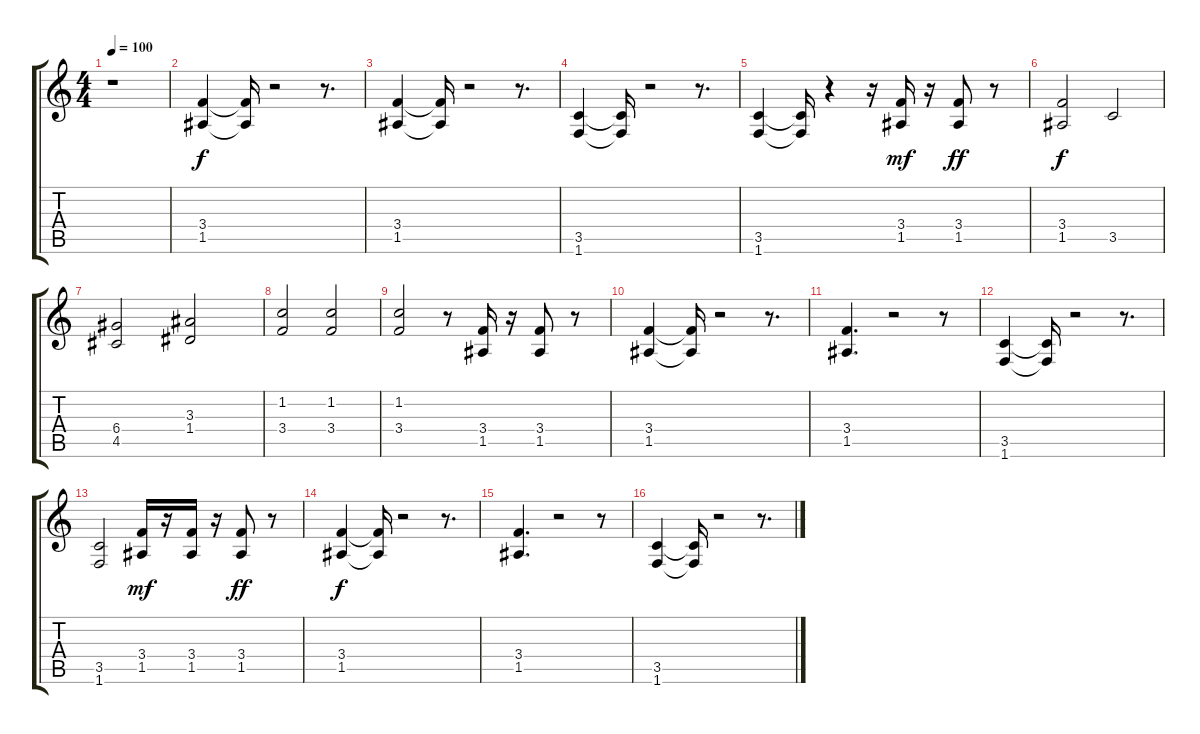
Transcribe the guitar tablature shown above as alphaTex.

\track "" {instrument distortionguitar}
\staff {score tabs}
\tuning (E4 B3 G3 D3 A2 E2) {hide}
\ts (4 4)
\tempo 100
\clef g2
\ks c
r.1{dy f} |
(3.4 1.5).4 (3.4{t} 1.5{t}).16 r.2 r.8{d} |
(3.4 1.5).4 (3.4{t} 1.5{t}).16 r.2 r.8{d} |
(3.5 1.6).4 (3.5{t} 1.6{t}).16 r.2 r.8{d} |
(3.5 1.6).4 (3.5{t} 1.6{t}).16 r.4 r.16 (3.4 1.5).16{dy mf} r.16 (3.4 1.5).8{dy ff} r.8 |
(3.4 1.5).2{dy f} 3.5.2 |
(6.4 4.5).2 (3.3 1.4).2 |
(1.2 3.4).2 (1.2 3.4).2 |
(1.2 3.4).2 r.8 (3.4 1.5).16 r.16 (3.4 1.5).8 r.8 |
(3.4 1.5).4 (3.4{t} 1.5{t}).16 r.2 r.8{d} |
(3.4 1.5).4{d} r.2 r.8 |
(3.5 1.6).4 (3.5{t} 1.6{t}).16 r.2 r.8{d} |
(3.5 1.6).2 (3.4 1.5).16{dy mf} r.16 (3.4 1.5).16 r.16 (3.4 1.5).8{dy ff} r.8 |
(3.4 1.5).4{dy f} (3.4{t} 1.5{t}).16 r.2 r.8{d} |
(3.4 1.5).4{d} r.2 r.8 |
(3.5 1.6).4 (3.5{t} 1.6{t}).16 r.2 r.8{d}
